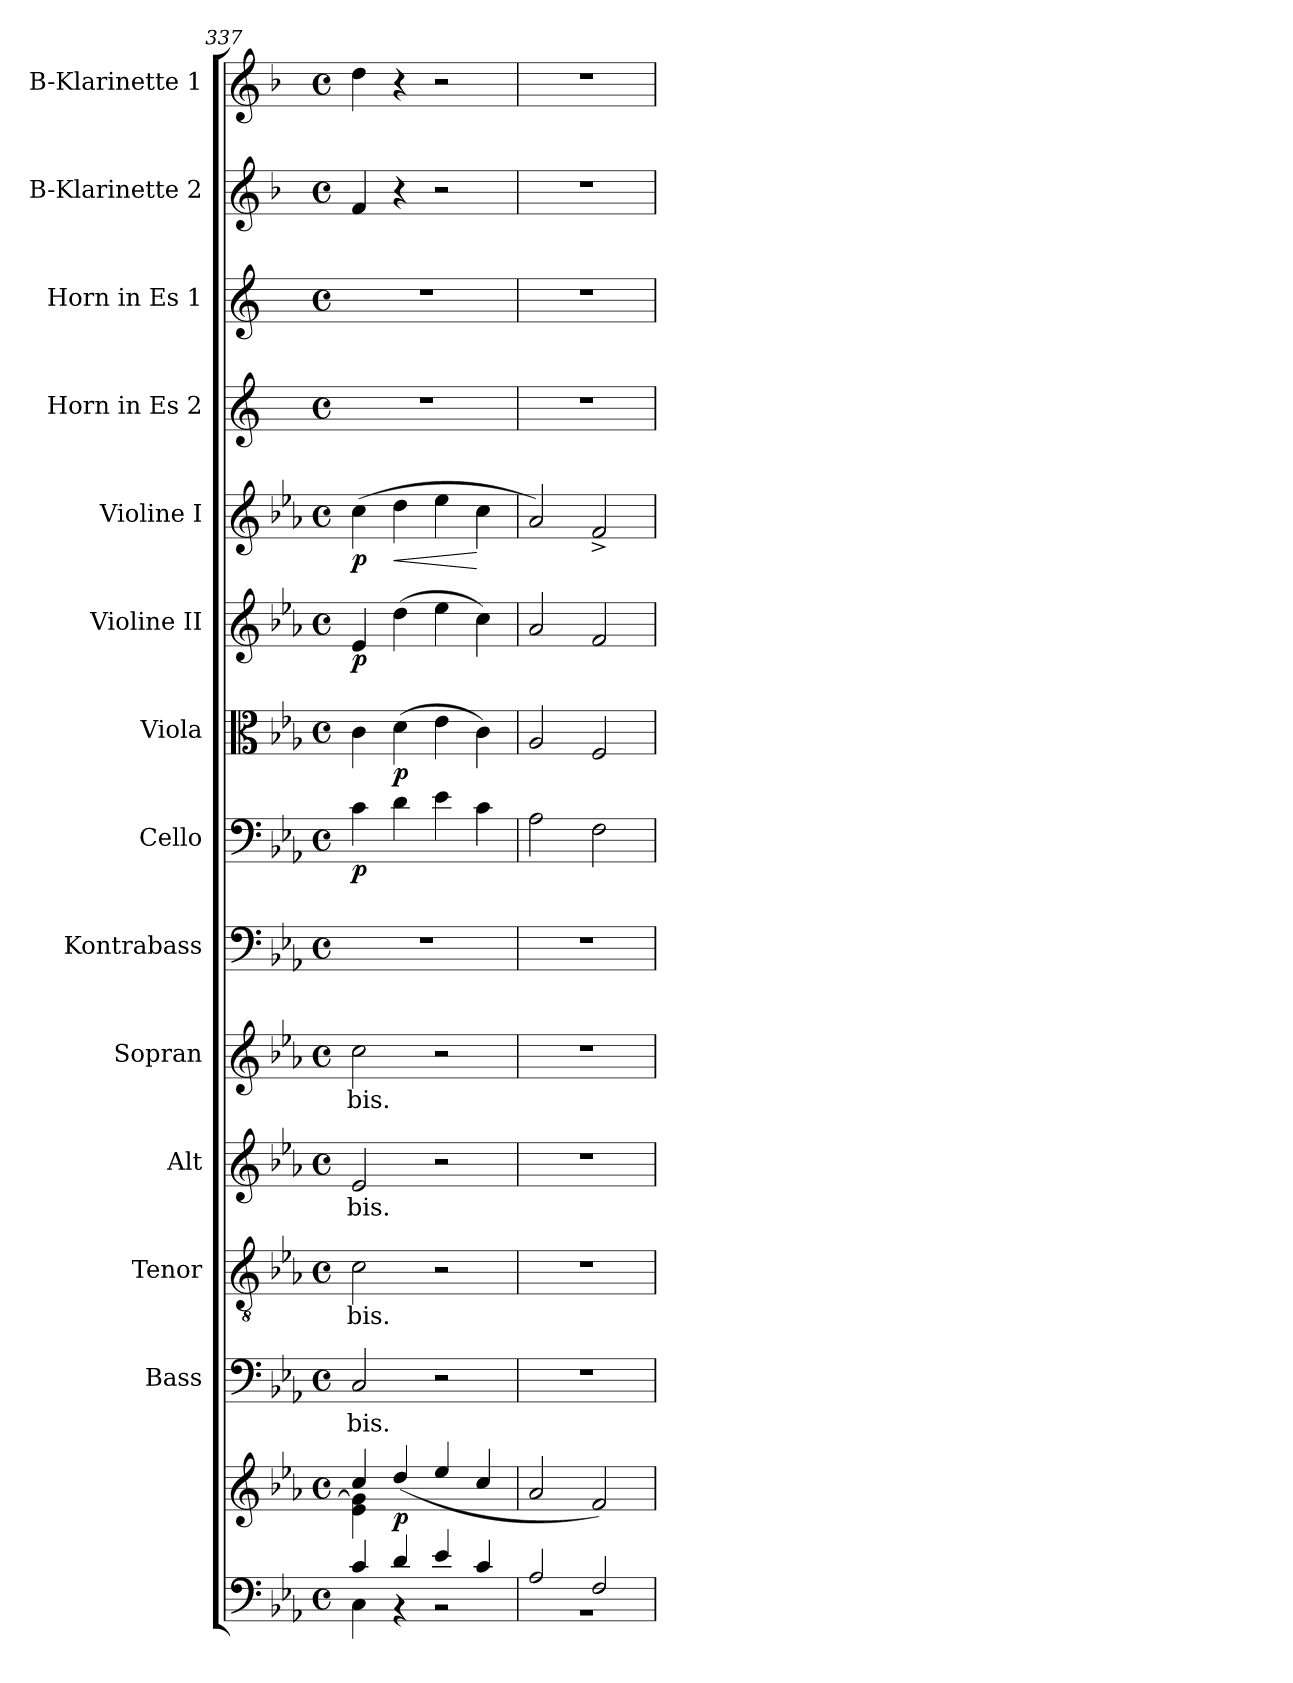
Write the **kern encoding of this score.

**kern	**kern	**dynam	**kern	**text	**kern	**text	**kern	**text	**kern	**text	**kern	**kern	**dynam	**kern	**dynam	**kern	**dynam	**kern	**dynam	**kern	**kern	**kern	**kern
*part14	*part14	*part14	*part13	*part13	*part12	*part12	*part11	*part11	*part10	*part10	*part9	*part8	*part8	*part7	*part7	*part6	*part6	*part5	*part5	*part4	*part3	*part2	*part1
*staff15	*staff14	*staff14/15	*staff13	*staff13	*staff12	*staff12	*staff11	*staff11	*staff10	*staff10	*staff9	*staff8	*staff8	*staff7	*staff7	*staff6	*staff6	*staff5	*staff5	*staff4	*staff3	*staff2	*staff1
*	*	*	*I"Bass	*	*I"Tenor	*	*I"Alt	*	*I"Sopran	*	*I"Kontrabass	*I"Cello	*	*I"Viola	*	*I"Violine II	*	*I"Violine I	*	*I"Horn in Es 2	*I"Horn in Es 1	*I"B-Klarinette 2	*I"B-Klarinette 1
*	*	*	*I'B.	*	*I'T.	*	*I'A.	*	*I'S.	*	*I'Kb.	*	*	*I'Vla.	*	*I'Vl. II	*	*I'Vl. I	*	*I'Hrn. 2	*I'Hrn. 1	*I'Kl. 2	*I'Kl. 1
*clefF4	*clefG2	*	*clefF4	*	*clefGv2	*	*clefG2	*	*clefG2	*	*clefF4	*clefF4	*	*clefC3	*	*clefG2	*	*clefG2	*	*clefG2	*clefG2	*clefG2	*clefG2
*	*	*	*	*	*	*	*	*	*	*	*ITrd7c12	*	*	*	*	*	*	*	*	*ITrd5c9	*ITrd5c9	*ITrd1c2	*ITrd1c2
*k[b-e-a-]	*k[b-e-a-]	*	*k[b-e-a-]	*	*k[b-e-a-]	*	*k[b-e-a-]	*	*k[b-e-a-]	*	*k[b-e-a-]	*k[b-e-a-]	*	*k[b-e-a-]	*	*k[b-e-a-]	*	*k[b-e-a-]	*	*k[b-e-a-]	*k[b-e-a-]	*k[b-e-a-]	*k[b-e-a-]
*E-:	*E-:	*	*E-:	*	*E-:	*	*E-:	*	*E-:	*	*E-:	*E-:	*	*E-:	*	*E-:	*	*E-:	*	*E-:	*E-:	*E-:	*E-:
*M4/4	*M4/4	*	*M4/4	*	*M4/4	*	*M4/4	*	*M4/4	*	*M4/4	*M4/4	*	*M4/4	*	*M4/4	*	*M4/4	*	*M4/4	*M4/4	*M4/4	*M4/4
*met(c)	*met(c)	*	*met(c)	*	*met(c)	*	*met(c)	*	*met(c)	*	*met(c)	*met(c)	*	*met(c)	*	*met(c)	*	*met(c)	*	*met(c)	*met(c)	*met(c)	*met(c)
=337	=337	=337	=337	=337	=337	=337	=337	=337	=337	=337	=337	=337	=337	=337	=337	=337	=337	=337	=337	=337	=337	=337	=337
*^	*^	*	*	*	*	*	*	*	*	*	*	*	*	*	*	*	*	*	*	*	*	*	*
!	!	!	!	!	!	!LO:LY:b	!	!LO:LY:b	!	!LO:LY:b	!	!LO:LY:b	!	!	!LO:DY:b	!	!	!	!LO:DY:b	!	!LO:DY:b	!	!	!	!
4c/	4C\	4cc/	4e-\ 4g\]	.	2C/	-bis.	2c\	-bis.	2e-/	-bis.	2cc\	-bis.	1r	4c\	p	4c\	.	4e-/	p	(>4cc\	p	1r	1r	4e-/	4cc\
!	!	!	!	!LO:DY:b	!	!	!	!	!	!	!	!	!	!	!	!	!LO:DY:b	!	!	!	!LO:HP:b	!	!	!	!
4d/	4rBB	(4dd/	2.ryy	p	.	.	.	.	.	.	.	.	.	4d\	.	(>4d\	p	(>4dd\	.	4dd\	<	.	.	4r	4r
4e-/	2rBB	4ee-/	.	.	2r	.	2r	.	2r	.	2r	.	.	4e-\	.	4e-\	.	4ee-\	.	4ee-\	.	.	.	2r	2r
4c/	.	4cc/	.	.	.	.	.	.	.	.	.	.	.	4c\	.	4c\)	.	4cc\)	.	4cc\	[	.	.	.	.
*	*	*v	*v	*	*	*	*	*	*	*	*	*	*	*	*	*	*	*	*	*	*	*	*	*	*
=338	=338	=338	=338	=338	=338	=338	=338	=338	=338	=338	=338	=338	=338	=338	=338	=338	=338	=338	=338	=338	=338	=338	=338	=338
2A-/	1rBB	2a-/	.	1r	.	1r	.	1r	.	1r	.	1r	2A-\	.	2A-/	.	2a-/	.	2a-/)	.	1r	1r	1r	1r
2F/	.	2f/)	.	.	.	.	.	.	.	.	.	.	2F\	.	2F/	.	2f/	.	2f^</	.	.	.	.	.
*v	*v	*	*	*	*	*	*	*	*	*	*	*	*	*	*	*	*	*	*	*	*	*	*	*
=	=	=	=	=	=	=	=	=	=	=	=	=	=	=	=	=	=	=	=	=	=	=	=
*-	*-	*-	*-	*-	*-	*-	*-	*-	*-	*-	*-	*-	*-	*-	*-	*-	*-	*-	*-	*-	*-	*-	*-
